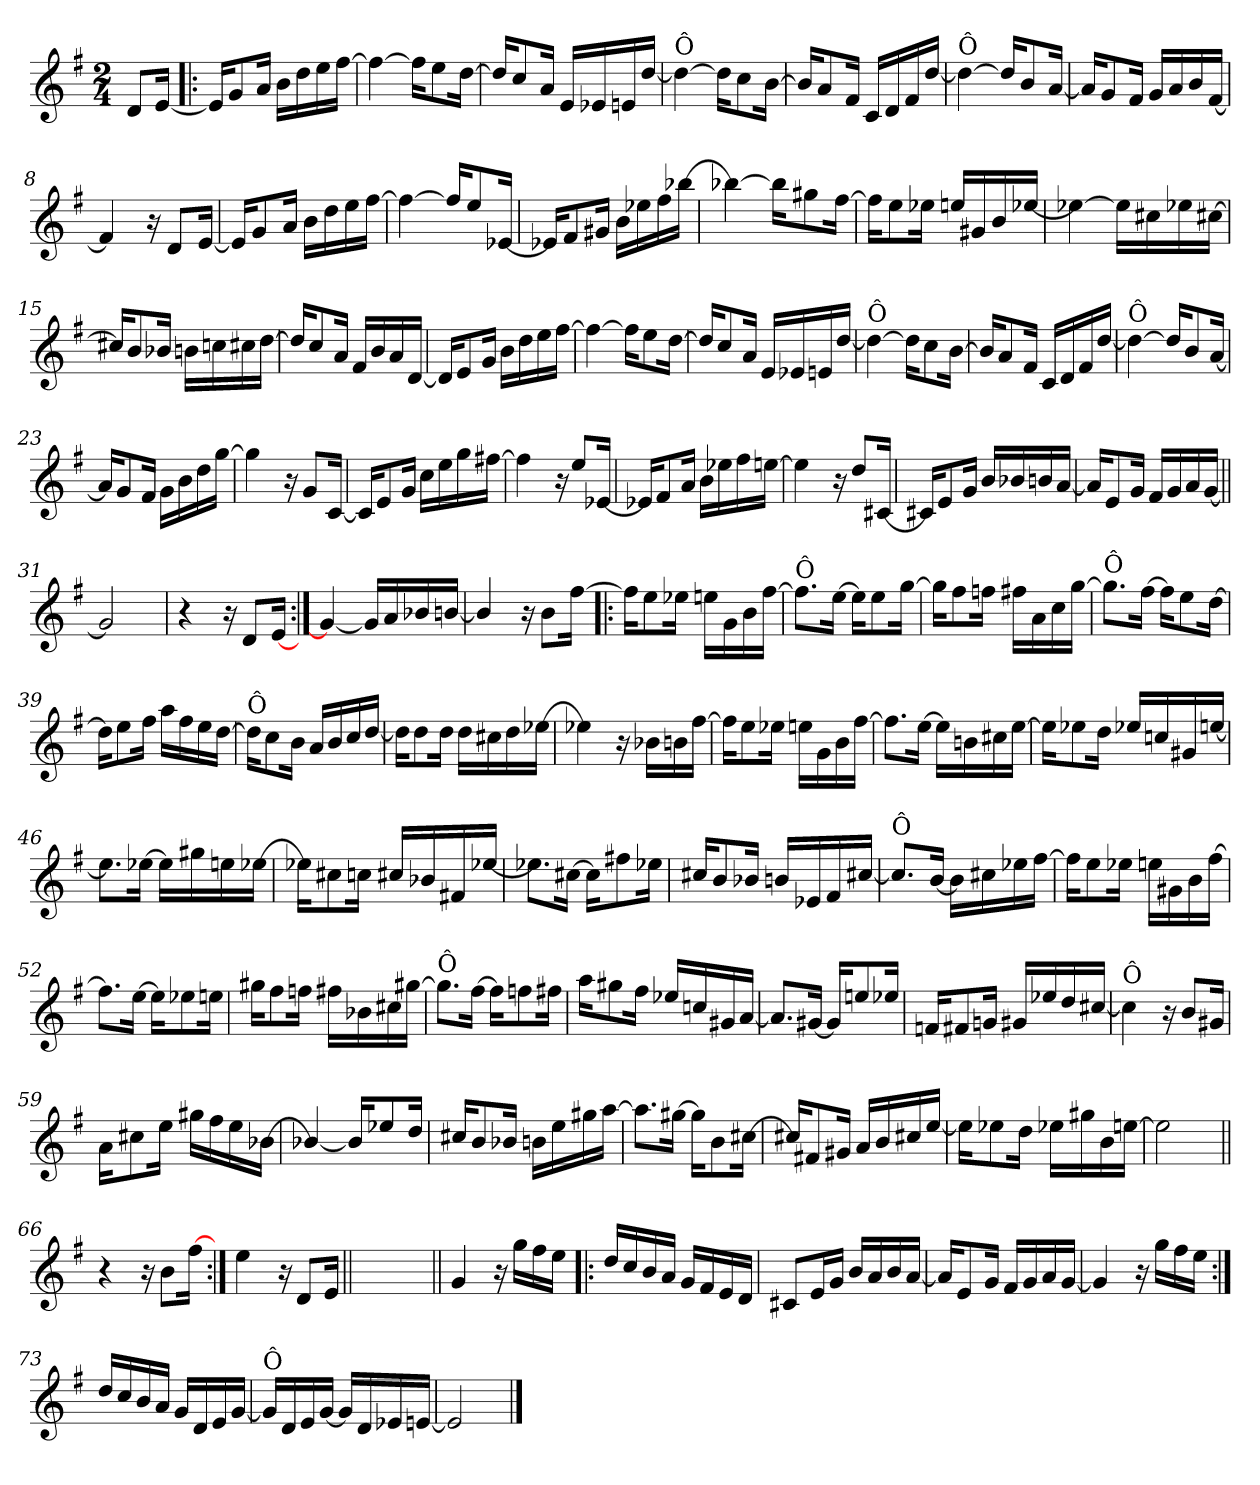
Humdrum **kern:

**kern
*part1
*staff1
*clefG2
*k[f#]
*G:
*M2/4
=
8d/L
[16e/Jk
=1!|:
16e/KL]
8g/
16a/Jk
16b\LL
16dd\
16ee\
[16ff#\JJ
=2
4ff#\_
16ff#\KL]
8ee\
[16dd\Jk
=3
16dd/KL]
8cc/
16a/Jk
16e/LL
16e-X/
16en/
[16dd/JJ
=4
!LO:TX:a:t=Ô
4dd\_
16dd\KL]
8cc\
[16b\Jk
!!LO:LB:g=z
=5
16b/KL]
8a/
16f#/Jk
16c/LL
16d/
16f#/
[16dd/JJ
=6
!LO:TX:a:t=Ô
4dd\_
16dd/KL]
8b/
[16a/Jk
=7
16a/KL]
8g/
16f#/Jk
16g/LL
16a/
16b/
[16f#/JJ
=8
4f#/]
16r
8d/L
[16e/Jk
=9
16e/KL]
8g/
16a/Jk
16b\LL
16dd\
16ee\
[16ff#\JJ
!!LO:LB:g=z
=10
4ff#\_
16ff#/KL]
8ee/
[16e-X/Jk
=11
16e-X/KL]
8f#/
16g#X/Jk
16b\LL
16ee-X\
16ff#\
[16bb-X\JJ
=12
4bb-X\_
16bb-\KL]
8gg#X\
[16ff#\Jk
=13
16ff#\KL]
8ee\
16ee-X\Jk
16een/LL
16g#X/
16b/
[16ee-X/JJ
=14
4ee-X\_
16ee-\LL]
16cc#X\
16ee-X\
[16cc#X\JJ
!!LO:LB:g=z
=15
16cc#X/KL]
8b/
16b-X/Jk
16bn\LL
16ccn\
16cc#X\
[16dd\JJ
=16
16dd/KL]
8cc/
16a/Jk
16f#/LL
16b/
16a/
[16d/JJ
=17
16d/KL]
8e/
16g/Jk
16b\LL
16dd\
16ee\
[16ff#\JJ
=18
4ff#\_
16ff#\KL]
8ee\
[16dd\Jk
=19
16dd/KL]
8cc/
16a/Jk
16e/LL
16e-X/
16en/
[16dd/JJ
!!LO:LB:g=z
=20
!LO:TX:a:t=Ô
4dd\_
16dd\KL]
8cc\
[16b\Jk
=21
16b/KL]
8a/
16f#/Jk
16c/LL
16d/
16f#/
[16dd/JJ
=22
!LO:TX:a:t=Ô
4dd\_
16dd/KL]
8b/
[16a/Jk
=23
16a/KL]
8g/
16f#/Jk
16g\LL
16b\
16dd\
[16gg\JJ
=24
4gg\]
16r
8g/L
[16c/Jk
!!LO:LB:g=z
=25
16c/KL]
8e/
16g/Jk
16cc\LL
16ee\
16gg\
[16ff#X\JJ
=26
4ff#\]
16r
8ee/L
[16e-X/Jk
=27
16e-X/KL]
8f#/
16a/Jk
16b\LL
16ee-X\
16ff#\
[16een\JJ
=28
4ee\]
16r
8dd/L
[16c#X/Jk
=29
16c#X/KL]
8e/
16g/Jk
16b/LL
16b-X/
16bn/
[16a/JJ
!!LO:LB:g=z
=30
16a/KL]
8e/
16g/Jk
16f#/LL
16g/
16a/
[16g/JJ
=31||
2g/]
=32
4r
16r
8d/L
[16e/Jk
=33:|!
4g/_
16g/LL]
16a/
16b-X/
[16bn/JJ
=34
4b/]
16r
8b\L
[16ff#\Jk
!!LO:LB:g=z
=35!|:
16ff#\KL]
8ee\
16ee-X\Jk
16een\LL
16g\
16b\
[16ff#\JJ
=36
!LO:TX:a:t=Ô
8.ff#\L]
[16ee\Jk
16ee\KL]
8ee\
[16gg\Jk
=37
16gg\KL]
8ff#\
16ffn\Jk
16ff#X\LL
16a\
16cc\
[16gg\JJ
=38
!LO:TX:a:t=Ô
8.gg\L]
[16ff#\Jk
16ff#\KL]
8ee\
[16dd\Jk
=39
16dd\KL]
8ee\
16ff#\Jk
16aa\LL
16ff#\
16ee\
[16dd\JJ
!!LO:LB:g=z
=40
!LO:TX:a:t=Ô
16dd\KL]
8cc\
16b\Jk
16a/LL
16b/
16cc/
[16dd/JJ
=41
16dd\KL]
8dd\
16dd\Jk
16dd\LL
16cc#X\
16dd\
[16ee-X\JJ
=42
4ee-X\]
16r
16b-X\LL
16bn\
[16ff#\JJ
=43
16ff#\KL]
8ee\
16ee-X\Jk
16een\LL
16g\
16b\
[16ff#\JJ
=44
8.ff#\L]
[16ee\Jk
16ee\LL]
16bn\
16cc#X\
[16ee\JJ
!!LO:PB:g=z
=45
16een\KL]
8ee-X\
16dd\Jk
16ee-X/LL
16ccn/
16g#X/
[16een/JJ
=46
8.een\L]
[16ee-X\Jk
16ee-\LL]
16gg#X\
16een\
[16ee-X\JJ
=47
16ee-X\KL]
8cc#X\
16ccn\Jk
16cc#X/LL
16b-X/
16f#X/
[16ee-X/JJ
=48
8.ee-X\L]
[16cc#X\Jk
16cc#\KL]
8ff#X\
16ee-X\Jk
!!LO:LB:g=z
=49
16cc#X/KL
8b/
16b-X/Jk
16bn/LL
16e-X/
16f#/
[16cc#X/JJ
=50
!LO:TX:a:t=Ô
8.cc#/L]
[16b/Jk
16b\LL]
16cc#X\
16ee-X\
[16ff#\JJ
=51
16ff#\KL]
8ee\
16ee-X\Jk
16een\LL
16g#X\
16b\
[16ff#\JJ
=52
8.ff#\L]
[16ee\Jk
16ee\KL]
8ee-X\
16een\Jk
=53
16gg#X\KL
8ff#\
16ffn\Jk
16ff#X\LL
16b-X\
16cc#X\
[16gg#X\JJ
!!LO:LB:g=z
=54
!LO:TX:a:t=Ô
8.gg#\L]
[16ff#\Jk
16ff#\KL]
8ffn\
16ff#X\Jk
=55
16aa\KL
8gg#X\
16ff#\Jk
16ee-X/LL
16ccn/
16g#X/
[16a/JJ
=56
8.a/L]
[16g#X/Jk
16g#/KL]
8een/
16ee-X/Jk
=57
16fn/KL
8f#X/
16gn/Jk
16g#X/LL
16ee-X/
16dd/
[16cc#X/JJ
=58
!LO:TX:a:t=Ô
4cc#\]
16r
8b/L
16g#X/Jk
!!LO:LB:g=z
=59
16a\KL
8cc#X\
16ee\Jk
16gg#X\LL
16ff#\
16ee\
[16b-X\JJ
=60
4b-X/_
16b-/KL]
8ee-X/
16dd/Jk
=61
16cc#X/KL
8b/
16b-X/Jk
16bn\LL
16ee\
16gg#X\
[16aa\JJ
=62
8.aa\L]
[16gg#X\Jk
16gg#\KL]
8b\
[16cc#X\Jk
=63
16cc#X/KL]
8f#X/
16g#X/Jk
16a/LL
16b/
16cc#X/
[16ee/JJ
!!LO:LB:g=z
=64
16een\KL]
8ee-X\
16dd\Jk
16ee-X\LL
16gg#X\
16b\
[16een\JJ
=65
2ee\]
=66||
4r
16r
8b\L
[16ff#\Jk
=67:|!
4ee\
16r
8d/L
16e/Jk
=67X671||
2ryy
!!LO:LB:g=z
=68||
4g/
16r
16gg\LL
16ff#\
16ee\JJ
=69!|:
16dd/LL
16cc/
16b/
16a/JJ
16g/LL
16f#/
16e/
16d/JJ
=70
8c#X/L
16e/L
16g/JJ
16b/LL
16a/
16b/
[16a/JJ
=71
16a/KL]
8e/
16g/Jk
16f#/LL
16g/
16a/
[16g/JJ
=72
4g/]
16r
16gg\LL
16ff#\
16ee\JJ
!!LO:LB:g=z
=73:|!
16dd/LL
16cc/
16b/
16a/JJ
16g/LL
16d/
16e/
[16g/JJ
=74
!LO:TX:a:t=Ô
16g/LL]
16d/
16e/
[16g/JJ
16g/LL]
16d/
16e-X/
[16en/JJ
=75
2e/]
==
*-
